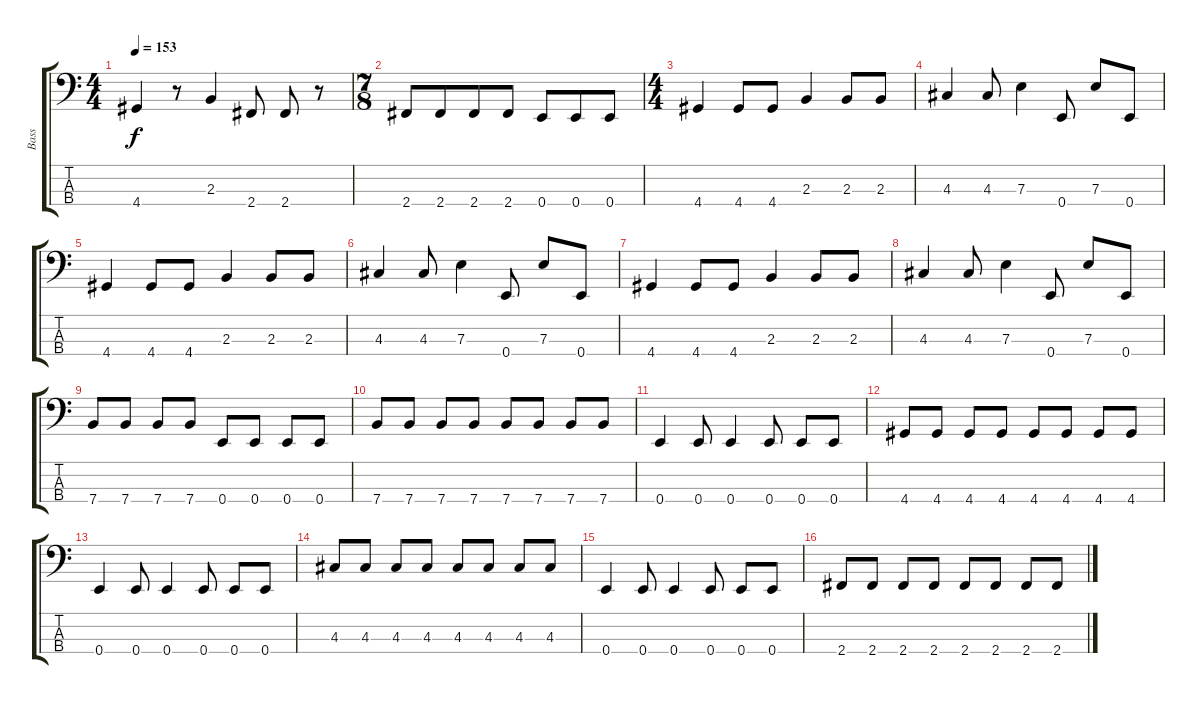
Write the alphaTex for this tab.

\track ("Bass" "Bass") {instrument electricbassfinger}
\staff {score tabs}
\tuning (G2 D2 A1 E1) {hide}
\ts (4 4)
\tempo 153
\clef f4
\ks c
4.4.4{dy f} r.8 2.3.4 2.4.8 2.4.8 r.8 |
\ts (7 8)
2.4.8 2.4.8 2.4.8 2.4.8 0.4.8 0.4.8 0.4.8 |
\ts (4 4)
4.4.4 4.4.8 4.4.8 2.3.4 2.3.8 2.3.8 |
4.3.4 4.3.8 7.3.4 0.4.8 7.3.8 0.4.8 |
4.4.4 4.4.8 4.4.8 2.3.4 2.3.8 2.3.8 |
4.3.4 4.3.8 7.3.4 0.4.8 7.3.8 0.4.8 |
4.4.4 4.4.8 4.4.8 2.3.4 2.3.8 2.3.8 |
4.3.4 4.3.8 7.3.4 0.4.8 7.3.8 0.4.8 |
7.4.8 7.4.8 7.4.8 7.4.8 0.4.8 0.4.8 0.4.8 0.4.8 |
7.4.8 7.4.8 7.4.8 7.4.8 7.4.8 7.4.8 7.4.8 7.4.8 |
0.4.4 0.4.8 0.4.4 0.4.8 0.4.8 0.4.8 |
4.4.8 4.4.8 4.4.8 4.4.8 4.4.8 4.4.8 4.4.8 4.4.8 |
0.4.4 0.4.8 0.4.4 0.4.8 0.4.8 0.4.8 |
4.3.8 4.3.8 4.3.8 4.3.8 4.3.8 4.3.8 4.3.8 4.3.8 |
0.4.4 0.4.8 0.4.4 0.4.8 0.4.8 0.4.8 |
2.4.8 2.4.8 2.4.8 2.4.8 2.4.8 2.4.8 2.4.8 2.4.8
